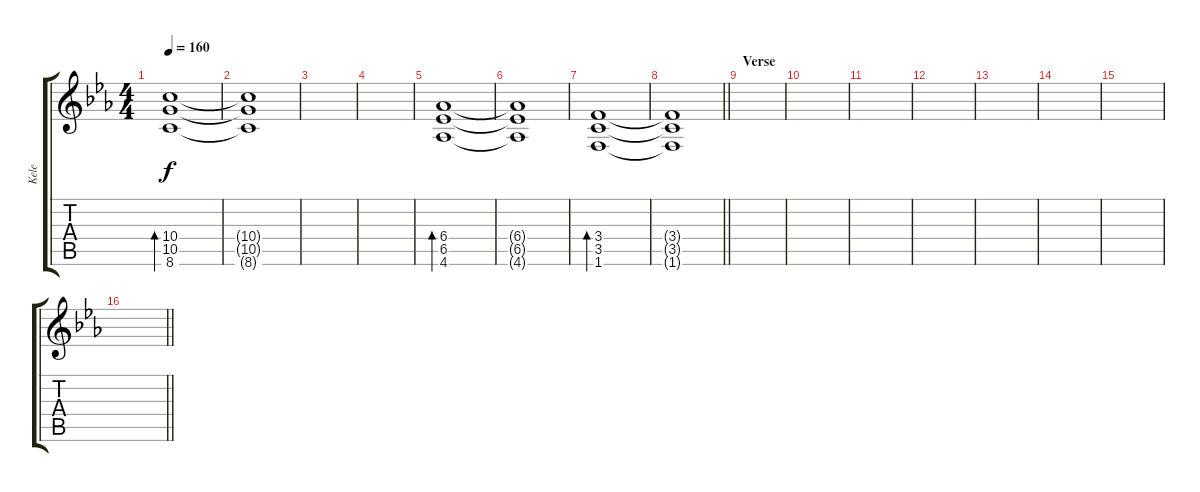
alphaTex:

\track ("Kele" "Kele") {instrument electricguitarclean}
\staff {score tabs}
\tuning (E4 B3 G3 D3 A2 E2) {hide}
\ts (4 4)
\tempo 160
\clef g2
\ks cminor
(10.4 10.5 8.6).1{bd 240 dy f instrument overdrivenguitar} |
(10.4{t} 10.5{t} 8.6{t}).1 |
|
|
(6.4 6.5 4.6).1{bd 240} |
(6.4{t} 6.5{t} 4.6{t}).1 |
(3.4 3.5 1.6).1{bd 240} |
\barLineRight lightlight
(3.4{t} 3.5{t} 1.6{t}).1 |
\section ("" "Verse")
|
|
|
|
|
|
|
\barLineRight lightlight
